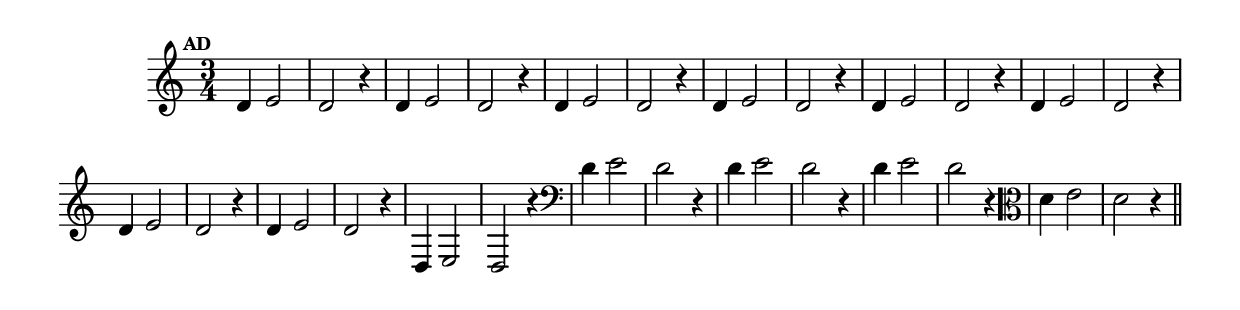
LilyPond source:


\version "2.14.2"

%\header { texidoc="Perguntas e Respostas"}

\relative c' {

  \override Staff.TimeSignature #'style = #'()
  \time 3/4 
  \override Score.BarNumber #'transparent = ##t
                                %\override Score.RehearsalMark #'font-family = #'roman
  \override Score.RehearsalMark #'font-size = #-2
  \override Score.BarNumber #'transparent = ##t
  \set Score.markFormatter = #format-mark-numbers

  \mark 29 

                                % CLARINETE

  \tag #'cl {
    d4 e2 | d r4 
  }

                                % FLAUTA

  \tag #'fl {
    d4 e2 | d r4 
  }

                                % OBOÉ

  \tag #'ob {
    d4 e2 | d r4 
  }

                                % SAX ALTO

  \tag #'saxa {
    d4 e2 | d r4 
  }

                                % SAX TENOR

  \tag #'saxt {
    d4 e2 | d r4 
  }

                                % SAX GENES

  \tag #'saxg {
    d4 e2 | d r4 
  }

                                % TROMPETE

  \tag #'tpt {
    d4 e2 | d r4 
  }

                                % TROMPA

  \tag #'tpa {
    d4 e2 | d r4 
  }

                                % TROMPA OP

  \tag #'tpaop {
    d,4 e2 | d r4 
  }

                                % TROMBONE

  \tag #'tbn {
    \clef bass
    d'4 e2 | d r4 
  }

                                % TUBA MIB

  \tag #'tbamib {
    \clef bass
    d4 e2 | d r4 
  }

                                % TUBA SIB

  \tag #'tbasib {
    \clef bass
    d4 e2 | d r4 
  }

                                % VIOLA

  \tag #'vla {
    \clef alto
    d4 e2 | d r4 
  }

                                % FINAL

  \bar "||"

}
